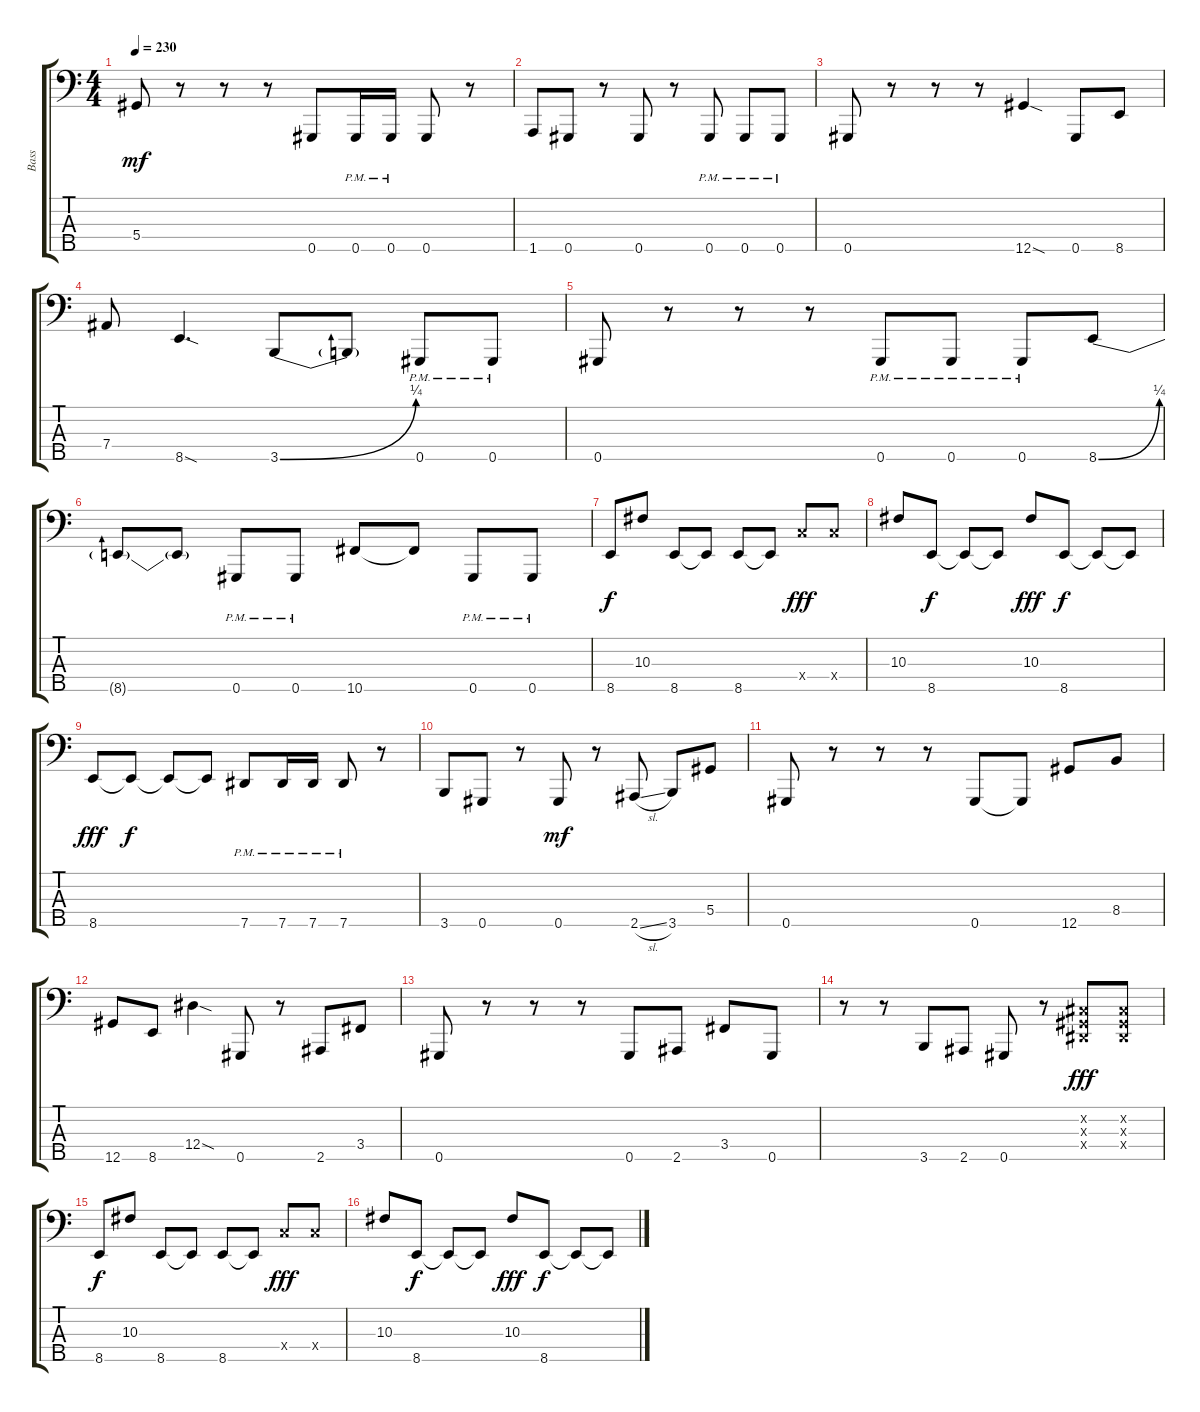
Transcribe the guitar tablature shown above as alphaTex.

\track ("Bass" "Bass") {instrument electricbassfinger}
\staff {score tabs}
\tuning (Eb2 Db2 Ab1 Eb1 Ab0) {hide}
\ts (4 4)
\tempo 230
\clef f4
\ks c
5.4.8{dy mf} r.8 r.8 r.8 0.5.8 0.5{pm}.16 0.5{pm}.16 0.5.8 r.8 |
1.5.8 0.5.8 r.8 0.5.8 r.8 0.5{pm}.8 0.5{pm}.8 0.5{pm}.8 |
0.5.8 r.8 r.8 r.8 12.5{sod}.4 0.5.8 8.5.8 |
7.4.8 8.5{sod}.4{d} 3.5{be (bend 0 0 60 1)}.8 3.5{t}.8 0.5{pm}.8 0.5{pm}.8 |
0.5.8 r.8 r.8 r.8 0.5{pm}.8 0.5{pm}.8 0.5{pm}.8 8.5{be (bend 0 0 60 1)}.8 |
8.5{t}.8 8.5{t}.8 0.5{pm}.8 0.5{pm}.8 10.5.8 10.5{t}.8 0.5{pm}.8 0.5{pm}.8 |
8.5.8{dy f} 10.3.8 8.5.8 8.5{t}.8 8.5.8 8.5{t}.8 9.4{x}.8{dy fff} 9.4{x}.8 |
10.3.8 8.5.8{dy f} 8.5{t}.8 8.5{t}.8 10.3.8{dy fff} 8.5.8{dy f} 8.5{t}.8 8.5{t}.8 |
8.5.8{dy fff} 8.5{t}.8{dy f} 8.5{t}.8 8.5{t}.8 7.5{pm}.8 7.5{pm}.16 7.5{pm}.16 7.5{pm}.8 r.8 |
3.5.8 0.5.8 r.8 0.5.8{dy mf} r.8 2.5{sl}.8 3.5.8 5.4.8 |
0.5.8 r.8 r.8 r.8 0.5.8 0.5{t}.8 12.5.8 8.4.8 |
12.5.8 8.5.8 12.4{sod}.4 0.5.8 r.8 2.5.8 3.4.8 |
0.5.8 r.8 r.8 r.8 0.5.8 2.5.8 3.4.8 0.5.8 |
r.8 r.8 3.5.8 2.5.8 0.5.8 r.8 (0.2{x} 0.3{x} 0.4{x}).8{dy fff} (0.2{x} 0.3{x} 0.4{x}).8 |
8.5.8{dy f} 10.3.8 8.5.8 8.5{t}.8 8.5.8 8.5{t}.8 9.4{x}.8{dy fff} 9.4{x}.8 |
10.3.8 8.5.8{dy f} 8.5{t}.8 8.5{t}.8 10.3.8{dy fff} 8.5.8{dy f} 8.5{t}.8 8.5{t}.8
